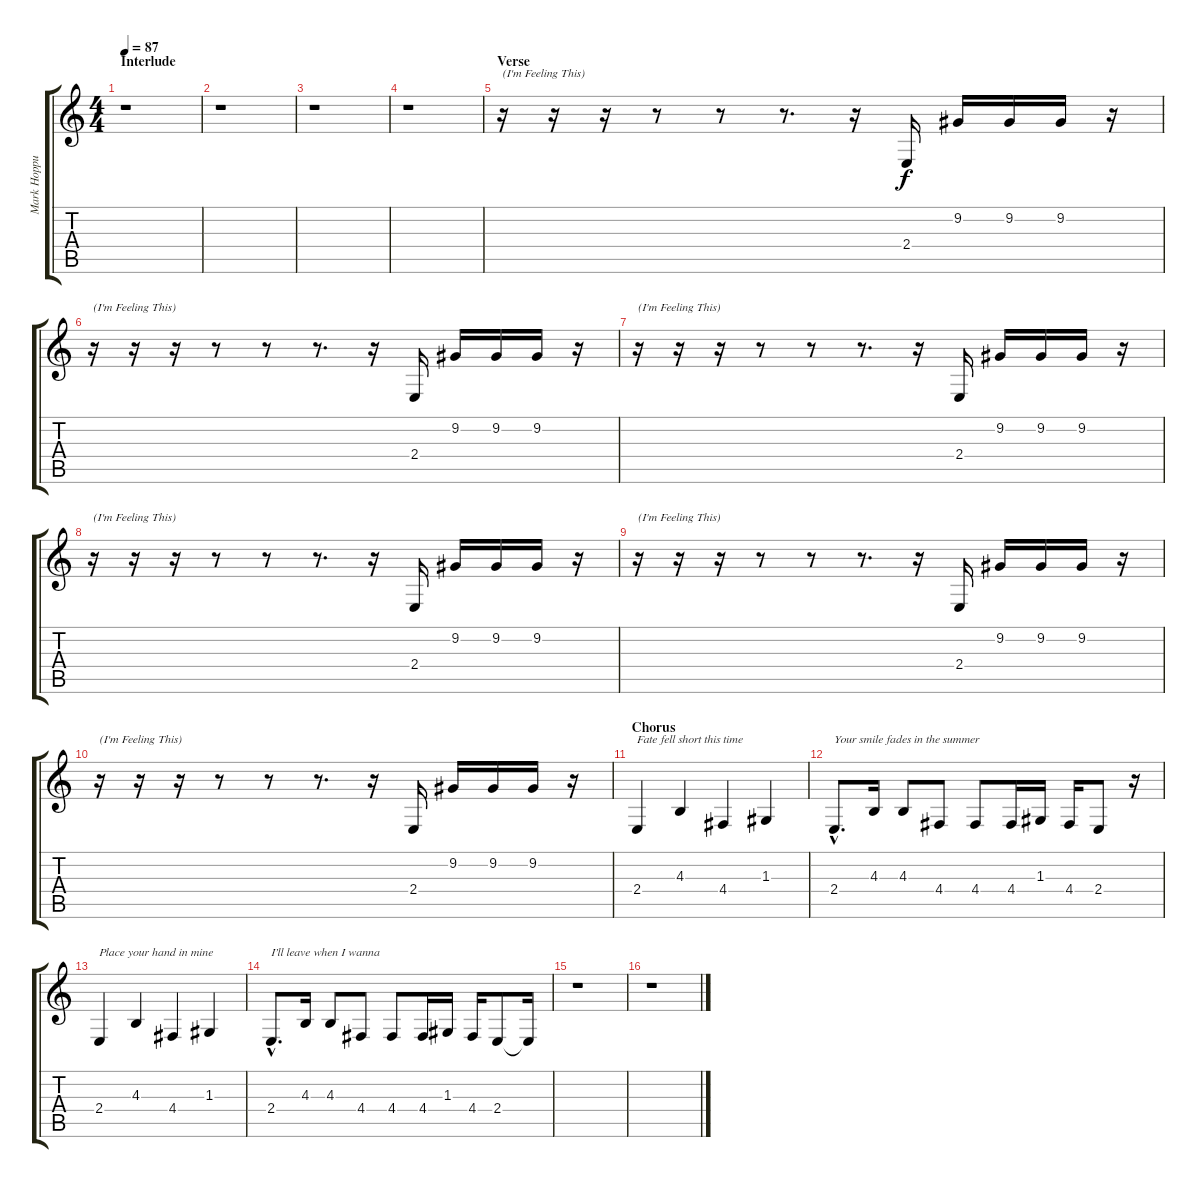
\track ("Mark Hoppus" "Mark Hoppu") {instrument lead1square}
\staff {score tabs}
\tuning (E4 B3 G3 D3 A2 E2) {hide}
\ts (4 4)
\section ("" "Interlude")
\tempo 87
\clef g2
\ks c
r.1{dy f} |
r.1 |
r.1 |
r.1 |
\section ("" "Verse")
r.16{txt "(I'm Feeling This)"} r.16 r.16 r.8 r.8 r.8{d} r.16 2.4.16 9.2.16 9.2.16 9.2.16 r.16 |
r.16{txt "(I'm Feeling This)"} r.16 r.16 r.8 r.8 r.8{d} r.16 2.4.16 9.2.16 9.2.16 9.2.16 r.16 |
r.16{txt "(I'm Feeling This)"} r.16 r.16 r.8 r.8 r.8{d} r.16 2.4.16 9.2.16 9.2.16 9.2.16 r.16 |
r.16{txt "(I'm Feeling This)"} r.16 r.16 r.8 r.8 r.8{d} r.16 2.4.16 9.2.16 9.2.16 9.2.16 r.16 |
r.16{txt "(I'm Feeling This)"} r.16 r.16 r.8 r.8 r.8{d} r.16 2.4.16 9.2.16 9.2.16 9.2.16 r.16 |
r.16{txt "(I'm Feeling This)"} r.16 r.16 r.8 r.8 r.8{d} r.16 2.4.16 9.2.16 9.2.16 9.2.16 r.16 |
\section ("" "Chorus")
2.4.4{txt "Fate fell short this time"} 4.3.4 4.4.4 1.3.4 |
2.4{hac}.8{d txt "Your smile fades in the summer"} 4.3.16 4.3.8 4.4.8 4.4.8 4.4.16 1.3.16 4.4.16 2.4.8 r.16 |
2.4.4{txt "Place your hand in mine"} 4.3.4 4.4.4 1.3.4 |
2.4{hac}.8{d txt "I’ll leave when I wanna"} 4.3.16 4.3.8 4.4.8 4.4.8 4.4.16 1.3.16 4.4.16 2.4.8 2.4{t}.16 |
r.1 |
r.1
